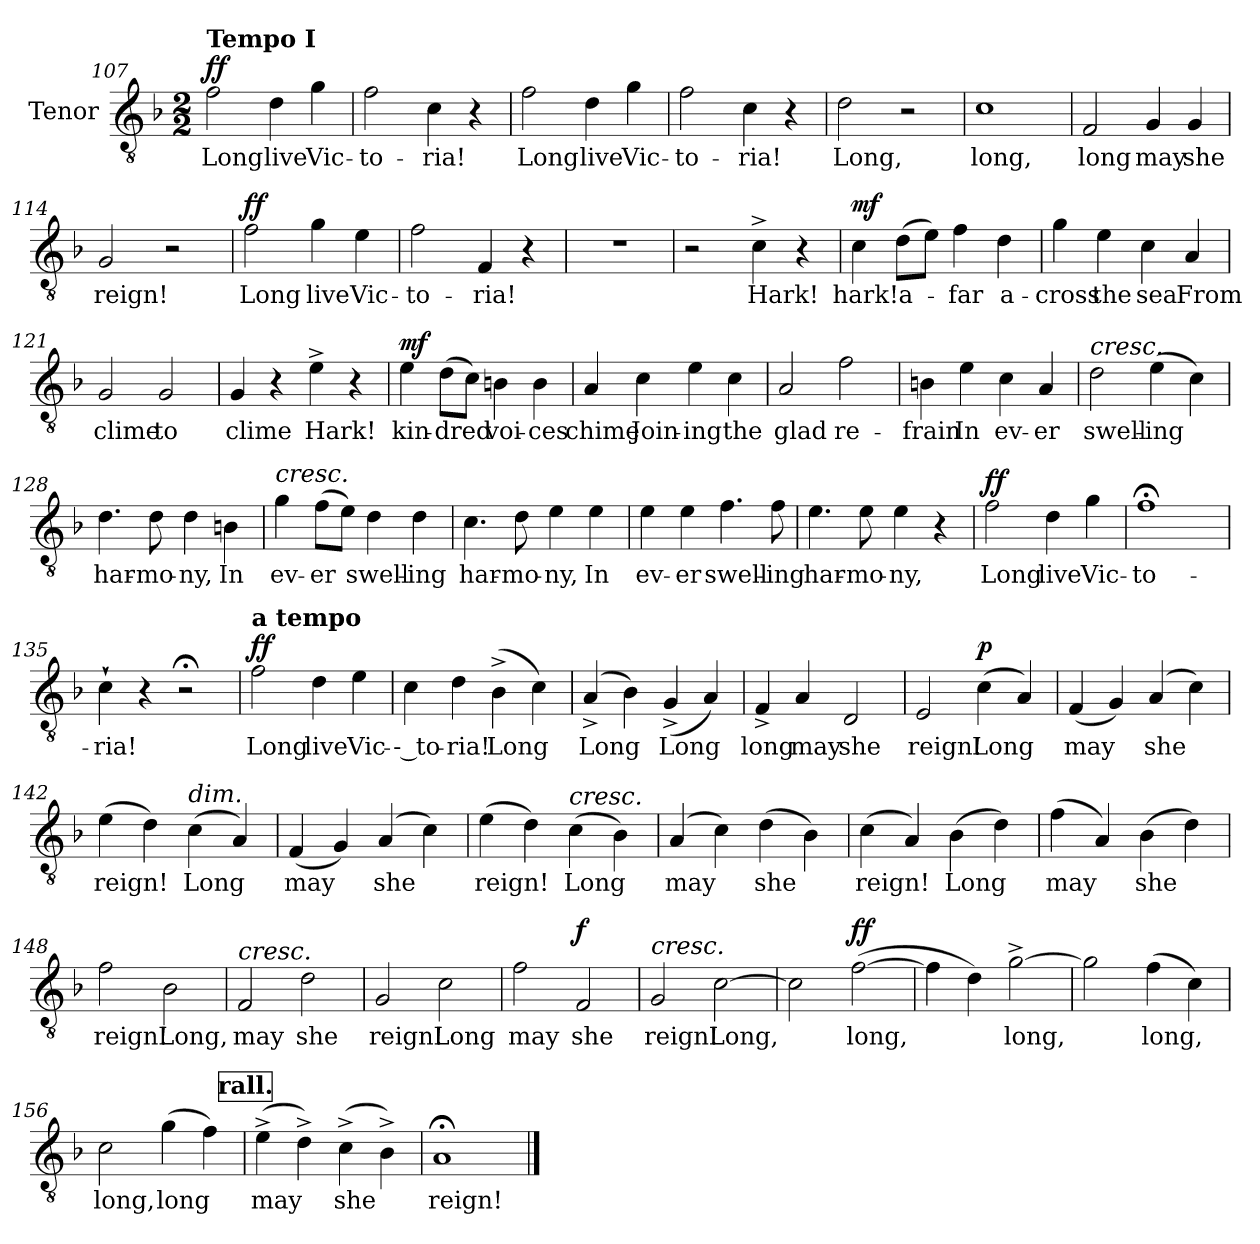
**kern	**text	**dynam
*part1	*part1	*part1
*staff1	*staff1	*staff1
*I"Tenor	*	*
*clefGv2	*	*
*k[b-]	*	*
*M2/2	*	*
=107	=107	=107
!LO:TX:a:B:t=Tempo I	!	!
!	!LO:LY:b	!LO:DY:a
2f\	Long	ff
!	!LO:LY:b	!
4d\	live	.
!	!LO:LY:b	!
4g\	Vic-	.
=108	=108	=108
!	!LO:LY:b	!
2f\	-to-	.
!	!LO:LY:b	!
4c\	-ria!	.
4r	.	.
=109	=109	=109
!	!LO:LY:b	!
2f\	Long	.
!	!LO:LY:b	!
4d\	live	.
!	!LO:LY:b	!
4g\	Vic-	.
=110	=110	=110
!	!LO:LY:b	!
2f\	-to-	.
!	!LO:LY:b	!
4c\	-ria!	.
4r	.	.
=111	=111	=111
!	!LO:LY:b	!
2d\	Long,	.
2r	.	.
!!LO:PB:g=z
=112	=112	=112
!	!LO:LY:b	!
1c	long,	.
=113	=113	=113
!	!LO:LY:b	!
2F/	long	.
!	!LO:LY:b	!
4G/	may	.
!	!LO:LY:b	!
4G/	she	.
=114	=114	=114
!	!LO:LY:b	!
2G/	reign!	.
2r	.	.
=115	=115	=115
!	!LO:LY:b	!LO:DY:a
2f\	Long	ff
!	!LO:LY:b	!
4g\	live	.
!	!LO:LY:b	!
4e\	Vic-	.
=116	=116	=116
!	!LO:LY:b	!
2f\	-to-	.
!	!LO:LY:b	!
4F/	-ria!	.
4r	.	.
!!LO:LB:g=z
=117	=117	=117
1r	.	.
=118	=118	=118
2r	.	.
!	!LO:LY:b	!
4c^\	Hark!	.
4r	.	.
=119	=119	=119
!	!LO:LY:b	!LO:DY:a
4c\	hark!	mf
!	!LO:LY:b	!
(>8d\L	a-	.
8e\J)	.	.
!	!LO:LY:b	!
4f\	-far	.
!	!LO:LY:b	!
4d\	a-	.
=120	=120	=120
!	!LO:LY:b	!
4g\	-cross	.
!	!LO:LY:b	!
4e\	the	.
!	!LO:LY:b	!
4c\	sea	.
!	!LO:LY:b	!
4A/	From	.
=121	=121	=121
!	!LO:LY:b	!
2G/	clime	.
!	!LO:LY:b	!
2G/	to	.
!!LO:LB:g=z
=122	=122	=122
!	!LO:LY:b	!
4G/	clime	.
4r	.	.
!	!LO:LY:b	!
4e^\	Hark!	.
4r	.	.
=123	=123	=123
!	!LO:LY:b	!LO:DY:a
4e\	kin-	mf
!	!LO:LY:b	!
(>8d\L	-dred	.
8c\J)	.	.
!	!LO:LY:b	!
4Bn\	voi-	.
!	!LO:LY:b	!
4B\	-ces	.
=124	=124	=124
!	!LO:LY:b	!
4A/	chime	.
!	!LO:LY:b	!
4c\	Join-	.
!	!LO:LY:b	!
4e\	-ing	.
!	!LO:LY:b	!
4c\	the	.
=125	=125	=125
!	!LO:LY:b	!
2A/	glad	.
!	!LO:LY:b	!
2f\	re-	.
!!LO:LB:g=z
=126	=126	=126
!	!LO:LY:b	!
4Bn\	-frain	.
!	!LO:LY:b	!
4e\	In	.
!	!LO:LY:b	!
4c\	ev-	.
!	!LO:LY:b	!
4A/	-er	.
=127	=127	=127
!LO:TX:a:i:t=cresc.	!	!
!	!LO:LY:b	!
2d\	swell-	.
!	!LO:LY:b	!
(>4e\	-ing	.
4c\)	.	.
=128	=128	=128
!	!LO:LY:b	!
4.d\	har-	.
!	!LO:LY:b	!
8d\	-mo-	.
!	!LO:LY:b	!
4d\	-ny,	.
!	!LO:LY:b	!
4Bn\	In	.
=129	=129	=129
!LO:TX:a:i:t=cresc.	!	!
!	!LO:LY:b	!
4g\	ev-	.
!	!LO:LY:b	!
(>8f\L	-er	.
8e\J)	.	.
!	!LO:LY:b	!
4d\	swell-	.
!	!LO:LY:b	!
4d\	-ing	.
=130	=130	=130
!	!LO:LY:b	!
4.c\	har-	.
!	!LO:LY:b	!
8d\	-mo-	.
!	!LO:LY:b	!
4e\	-ny,	.
!	!LO:LY:b	!
4e\	In	.
!!LO:LB:g=z
=131	=131	=131
!	!LO:LY:b	!
4e\	ev-	.
!	!LO:LY:b	!
4e\	-er	.
!	!LO:LY:b	!
4.f\	swell-	.
!	!LO:LY:b	!
8f\	-ing	.
=132	=132	=132
!	!LO:LY:b	!
4.e\	har-	.
!	!LO:LY:b	!
8e\	-mo-	.
!	!LO:LY:b	!
4e\	-ny,	.
4r	.	.
=133	=133	=133
!	!LO:LY:b	!LO:DY:a
2f\	Long	ff
!	!LO:LY:b	!
4d\	live	.
!	!LO:LY:b	!
4g\	Vic-	.
=134	=134	=134
!	!LO:LY:b	!
1f;<	-to-	.
=135	=135	=135
!	!LO:LY:b	!
4c`\	-ria!	.
4r	.	.
2r;<	.	.
=136	=136	=136
!LO:TX:a:B:t=a tempo	!	!
!	!LO:LY:b	!LO:DY:a
2f\	Long	ff
!	!LO:LY:b	!
4d\	live	.
!	!LO:LY:b	!
4e\	Vic-	.
!!LO:LB:g=z
=137	=137	=137
!	!LO:LY:b	!
4c\	-- to-	.
!	!LO:LY:b	!
4d\	-ria!	.
!	!LO:LY:b	!
(>4B-^\	Long	.
4c\)	.	.
=138	=138	=138
!	!LO:LY:b	!
(>4A^/	Long	.
4B-\)	.	.
!	!LO:LY:b	!
(>4G^/	Long	.
4A/)	.	.
=139	=139	=139
!	!LO:LY:b	!
4F^/	long	.
!	!LO:LY:b	!
4A/	may	.
!	!LO:LY:b	!
2D/	she	.
=140	=140	=140
!	!LO:LY:b	!
2E/	reign!	.
!	!LO:LY:b	!LO:DY:a
(>4c\	Long	p
4A/)	.	.
=141	=141	=141
!	!LO:LY:b	!
(>4F/	may	.
4G/)	.	.
!	!LO:LY:b	!
(>4A/	she	.
4c\)	.	.
=142	=142	=142
!	!LO:LY:b	!
(>4e\	reign!	.
4d\)	.	.
!LO:TX:a:i:t=dim.	!	!
!	!LO:LY:b	!
(>4c\	Long	.
4A/)	.	.
!!LO:LB:g=z
=143	=143	=143
!	!LO:LY:b	!
(>4F/	may	.
4G/)	.	.
!	!LO:LY:b	!
(>4A/	she	.
4c\)	.	.
=144	=144	=144
!	!LO:LY:b	!
(>4e\	reign!	.
4d\)	.	.
!LO:TX:a:i:t=cresc.	!	!
!	!LO:LY:b	!
(>4c\	Long	.
4B-\)	.	.
=145	=145	=145
!	!LO:LY:b	!
(>4A/	may	.
4c\)	.	.
!	!LO:LY:b	!
(>4d\	she	.
4B-\)	.	.
=146	=146	=146
!	!LO:LY:b	!
(>4c\	reign!	.
4A/)	.	.
!	!LO:LY:b	!
(>4B-\	Long	.
4d\)	.	.
=147	=147	=147
!	!LO:LY:b	!
(>4f\	may	.
4A/)	.	.
!	!LO:LY:b	!
(>4B-\	she	.
4d\)	.	.
!!LO:LB:g=z
=148	=148	=148
!	!LO:LY:b	!
2f\	reign!	.
!	!LO:LY:b	!
2B-\	Long,	.
=149	=149	=149
!LO:TX:a:i:t=cresc.	!	!
!	!LO:LY:b	!
2F/	may	.
!	!LO:LY:b	!
2d\	she	.
=150	=150	=150
!	!LO:LY:b	!
2G/	reign!	.
!	!LO:LY:b	!
2c\	Long	.
=151	=151	=151
!	!LO:LY:b	!
2f\	may	.
!	!LO:LY:b	!LO:DY:a
2F/	she	f
=152	=152	=152
!LO:TX:a:i:t=cresc.	!	!
!	!LO:LY:b	!
2G/	reign!	.
!	!LO:LY:b	!
[2c\	Long,	.
!!LO:LB:g=z
=153	=153	=153
2c\]	.	.
!	!LO:LY:b	!LO:DY:a
(>[2f\	long,	ff
=154	=154	=154
4f\]	.	.
4d\)	.	.
!	!LO:LY:b	!
[2g^\	long,	.
=155	=155	=155
2g\]	.	.
!	!LO:LY:b	!
(>4f\	long,	.
4c\)	.	.
=156	=156	=156
!	!LO:LY:b	!
2c\	long,	.
!	!LO:LY:b	!
(>4g\	long	.
4f\)	.	.
!!LO:REH:place=s1:a:B:fs=14:t=rall.
=157	=157	=157
!	!LO:LY:b	!
(>4e^\	may	.
4d^\)	.	.
!	!LO:LY:b	!
(>4c^\	she	.
4B-^\)	.	.
=158	=158	=158
!	!LO:LY:b	!
1A;<	reign!	.
==	==	==
*-	*-	*-
